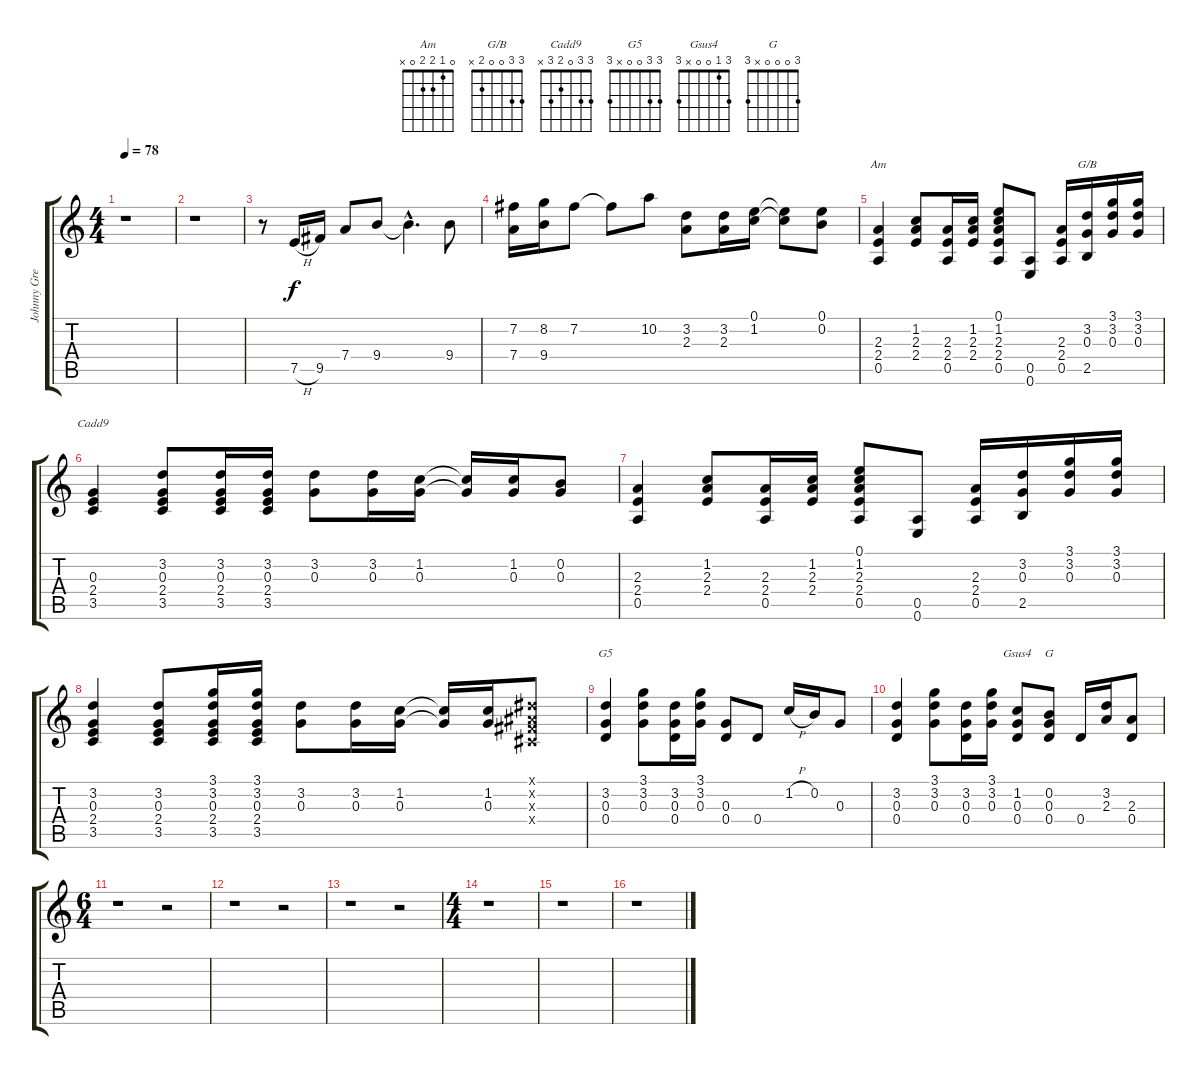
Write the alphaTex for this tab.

\track ("Johnny Greenwood" "Johnny Gre") {instrument distortionguitar}
\staff {score tabs}
\tuning (E4 B3 G3 D3 A2 E2) {hide}
\chord ("Am" 0 1 2 2 0 x)
\chord ("G/B" 3 3 0 0 2 x)
\chord ("Cadd9" 3 3 0 2 3 x)
\chord ("G5" 3 3 0 0 x 3)
\chord ("Gsus4" 3 1 0 0 x 3)
\chord ("G" 3 0 0 0 x 3)
\ts (4 4)
\tempo 78
\clef g2
\ks c
r.1{dy f} |
r.1 |
r.8 7.5{h}.16 9.5.16 7.4.8 9.4.8 9.4{hac t}.4{d} 9.4.8 |
(7.2 7.4).16 (8.2 9.4).16 7.2.8 7.2{t}.8 10.2.8 (3.2 2.3).8 (3.2 2.3).16 (0.1 1.2).16 (0.1{t} 1.2{t}).8 (0.1 0.2).8 |
(2.3 2.4 0.5).4{ch "Am"} (1.2 2.3 2.4).8 (2.3 2.4 0.5).16 (1.2 2.3 2.4).16 (0.1 1.2 2.3 2.4 0.5).8 (0.5 0.6).8 (2.3 2.4 0.5).16 (3.2 0.3 2.5).16{ch "G/B"} (3.1 3.2 0.3).16 (3.1 3.2 0.3).16 |
(0.3 2.4 3.5).4{ch "Cadd9"} (3.2 0.3 2.4 3.5).8 (3.2 0.3 2.4 3.5).16 (3.2 0.3 2.4 3.5).16 (3.2 0.3).8 (3.2 0.3).16 (1.2 0.3).16 (1.2{t} 0.3{t}).16 (1.2 0.3).16 (0.2 0.3).8 |
(2.3 2.4 0.5).4 (1.2 2.3 2.4).8 (2.3 2.4 0.5).16 (1.2 2.3 2.4).16 (0.1 1.2 2.3 2.4 0.5).8 (0.5 0.6).8 (2.3 2.4 0.5).16 (3.2 0.3 2.5).16 (3.1 3.2 0.3).16 (3.1 3.2 0.3).16 |
(3.2 0.3 2.4 3.5).4 (3.2 0.3 2.4 3.5).8 (3.1 3.2 0.3 2.4 3.5).16 (3.1 3.2 0.3 2.4 3.5).16 (3.2 0.3).8 (3.2 0.3).16 (1.2 0.3).16 (1.2{t} 0.3{t}).16 (1.2 0.3).16 (-1.1{x} -1.2{x} -1.3{x} -1.4{x}).8 |
(3.2 0.3 0.4).4{ch "G5"} (3.1 3.2 0.3).8 (3.2 0.3 0.4).16 (3.1 3.2 0.3).16 (0.3 0.4).8 0.4.8 1.2{h}.16 0.2.16 0.3.8 |
(3.2 0.3 0.4).4 (3.1 3.2 0.3).8 (3.2 0.3 0.4).16 (3.1 3.2 0.3).16 (1.2 0.3 0.4).8{ch "Gsus4"} (0.2 0.3 0.4).8{ch "G"} 0.4.16 (3.2 2.3).16 (2.3 0.4).8 |
\ts (6 4)
r.1 r.2 |
r.1 r.2 |
r.1 r.2 |
\ts (4 4)
r.1 |
r.1 |
r.1
